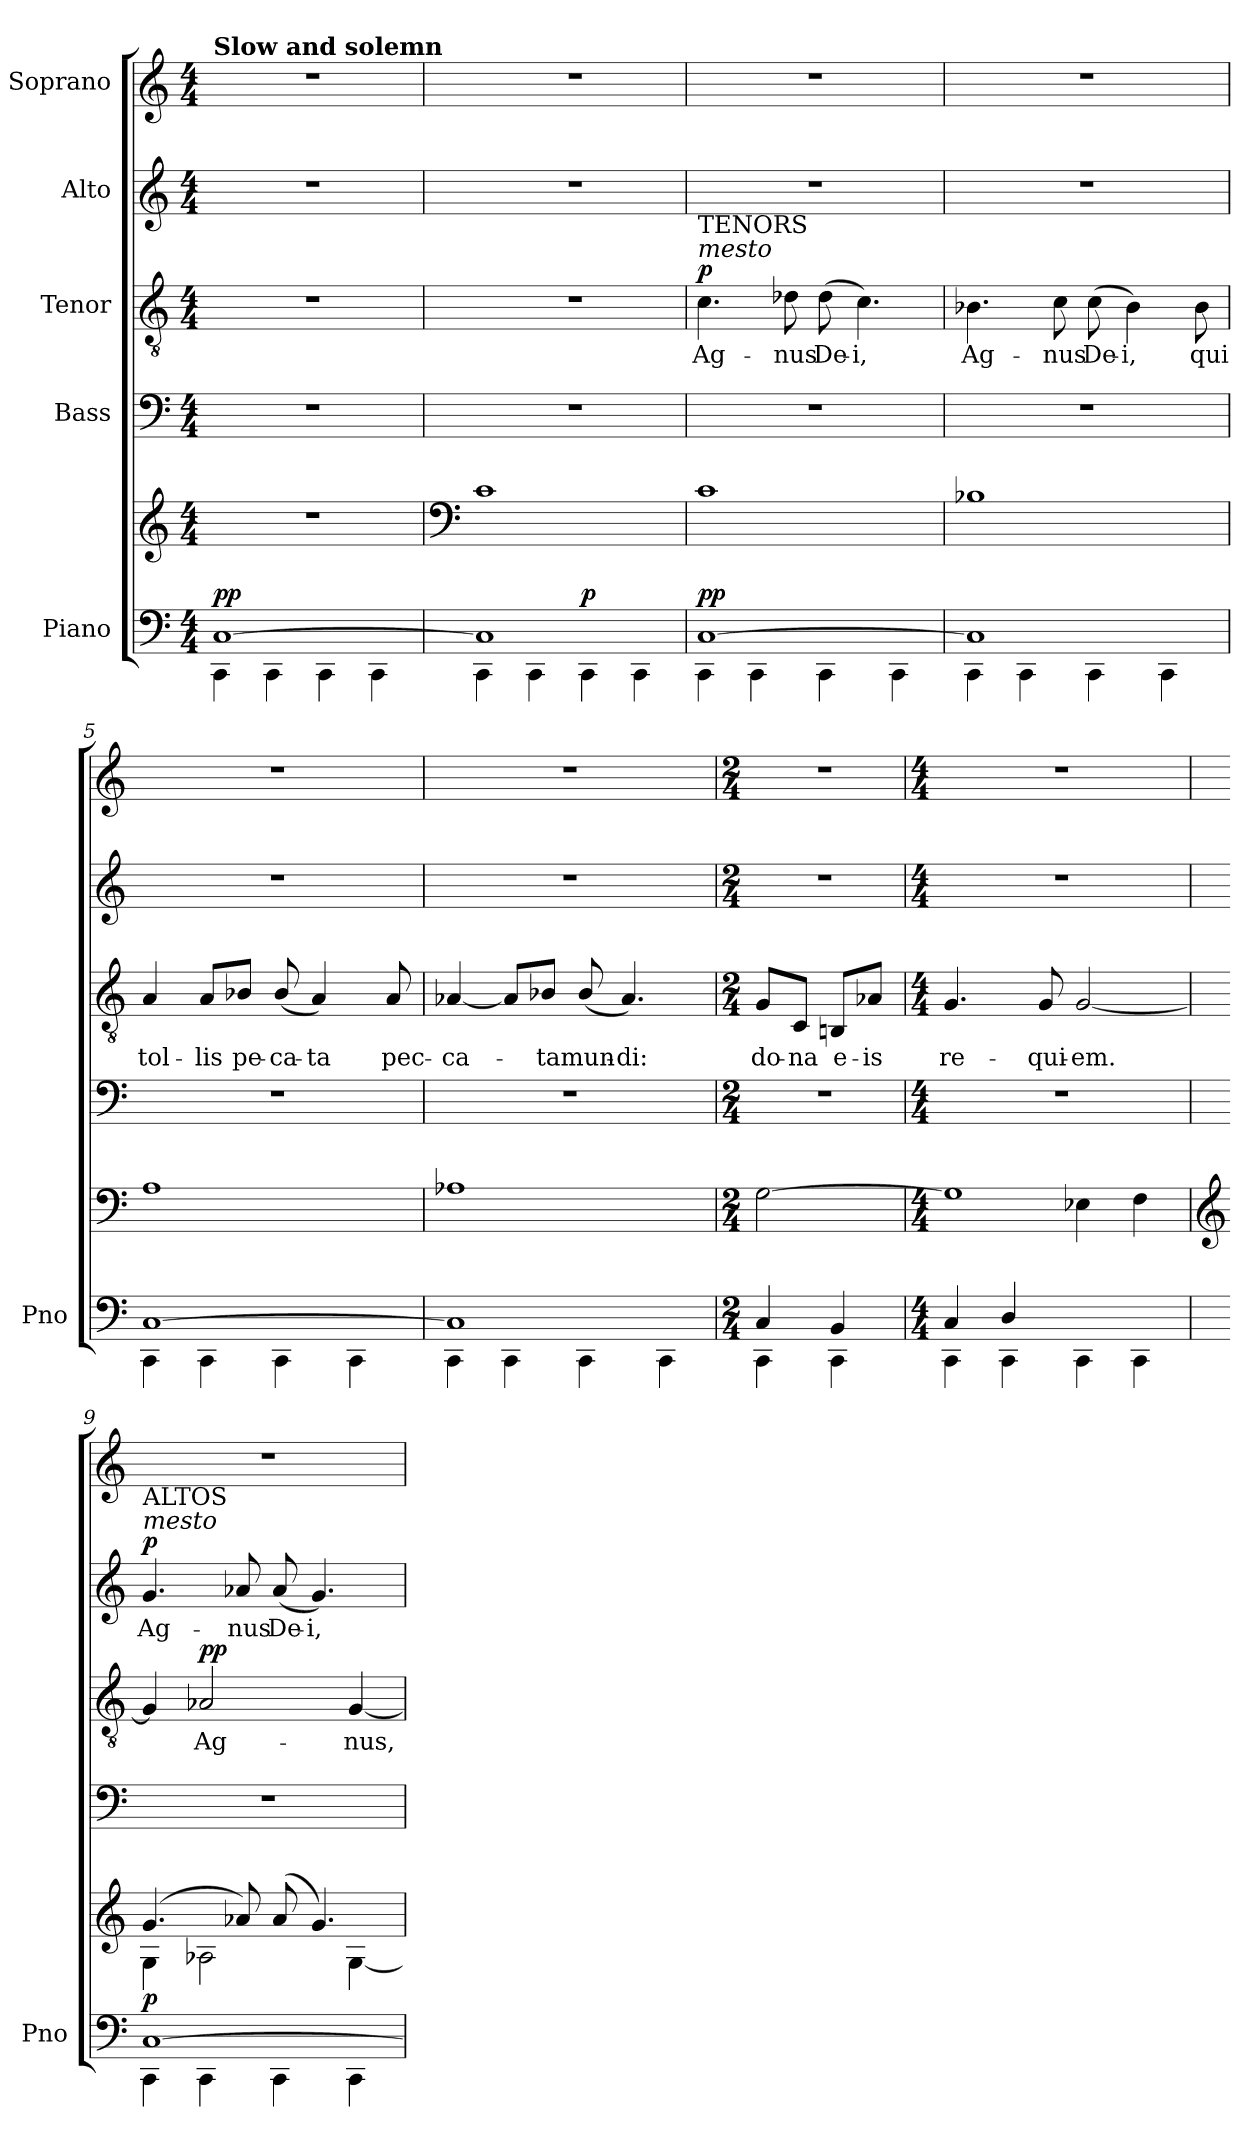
**kern	**kern	**dynam	**kern	**kern	**text	**dynam	**kern	**text	**dynam	**kern
*part5	*part5	*part5	*part4	*part3	*part3	*part3	*part2	*part2	*part2	*part1
*staff6	*staff5	*staff5/6	*staff4	*staff3	*staff3	*staff3	*staff2	*staff2	*staff2	*staff1
*I"Piano	*	*	*I"Bass	*I"Tenor	*	*	*I"Alto	*	*	*I"Soprano
*I'Pno	*	*	*	*	*	*	*	*	*	*
*clefF4	*clefG2	*	*clefF4	*clefGv2	*	*	*clefG2	*	*	*clefG2
*k[]	*k[]	*	*k[]	*k[]	*	*	*k[]	*	*	*k[]
*M4/4	*M4/4	*	*M4/4	*M4/4	*	*	*M4/4	*	*	*M4/4
*MM60	*MM60	*	*MM60	*MM60	*	*	*MM60	*	*	*MM60
=1	=1	=1	=1	=1	=1	=1	=1	=1	=1	=1
*^	*	*	*	*	*	*	*	*	*	*
!	!	!	!	!	!	!	!	!	!	!	!LO:TX:a:B:t=Slow and solemn
!	!	!	!LO:DY:a=2	!	!	!	!	!	!	!	!
[1C	4CC\	1r	pp	1r	1r	.	.	1r	.	.	1r
.	4CC\	.	.	.	.	.	.	.	.	.	.
.	4CC\	.	.	.	.	.	.	.	.	.	.
.	4CC\	.	.	.	.	.	.	.	.	.	.
=2	=2	=2	=2	=2	=2	=2	=2	=2	=2	=2	=2
*	*	*clefF4	*	*	*	*	*	*	*	*	*
1C]	4CC\	1c	.	1r	1r	.	.	1r	.	.	1r
.	4CC\	.	.	.	.	.	.	.	.	.	.
!	!	!	!LO:DY:a=2	!	!	!	!	!	!	!	!
.	4CC\	.	p	.	.	.	.	.	.	.	.
.	4CC\	.	.	.	.	.	.	.	.	.	.
=3	=3	=3	=3	=3	=3	=3	=3	=3	=3	=3	=3
!	!	!	!	!	!LO:TX:a:i:t=mesto	!	!	!	!	!	!
!	!	!	!	!	!LO:TX:a:t=TENORS	!	!	!	!	!	!
!	!	!	!LO:DY:a=2	!	!	!LO:LY:b	!LO:DY:a	!	!	!	!
[1C	4CC\	1c	pp	1r	4.c\	Ag-	p	1r	.	.	1r
.	4CC\	.	.	.	.	.	.	.	.	.	.
!	!	!	!	!	!	!LO:LY:b	!	!	!	!	!
.	.	.	.	.	8d-X\	-nus	.	.	.	.	.
!	!	!	!	!	!	!LO:LY:b	!	!	!	!	!
.	4CC\	.	.	.	(>8d-\	De-	.	.	.	.	.
!	!	!	!	!	!	!LO:LY:b	!	!	!	!	!
.	.	.	.	.	4.c\)	-i,	.	.	.	.	.
.	4CC\	.	.	.	.	.	.	.	.	.	.
=4	=4	=4	=4	=4	=4	=4	=4	=4	=4	=4	=4
!	!	!	!	!	!	!LO:LY:b	!	!	!	!	!
1C]	4CC\	1B-X	.	1r	4.B-X\	Ag-	.	1r	.	.	1r
.	4CC\	.	.	.	.	.	.	.	.	.	.
!	!	!	!	!	!	!LO:LY:b	!	!	!	!	!
.	.	.	.	.	8c\	-nus	.	.	.	.	.
!	!	!	!	!	!	!LO:LY:b	!	!	!	!	!
.	4CC\	.	.	.	(>8c\	De-	.	.	.	.	.
!	!	!	!	!	!	!LO:LY:b	!	!	!	!	!
.	.	.	.	.	4B-\)	-i,	.	.	.	.	.
.	4CC\	.	.	.	.	.	.	.	.	.	.
!	!	!	!	!	!	!LO:LY:b	!	!	!	!	!
.	.	.	.	.	8B-\	qui	.	.	.	.	.
!!LO:LB:g=z
=5	=5	=5	=5	=5	=5	=5	=5	=5	=5	=5	=5
!	!	!	!	!	!	!LO:LY:b	!	!	!	!	!
[1C	4CC\	1A	.	1r	4A/	tol-	.	1r	.	.	1r
!	!	!	!	!	!	!LO:LY:b	!	!	!	!	!
.	4CC\	.	.	.	8A/L	-lis	.	.	.	.	.
!	!	!	!	!	!	!LO:LY:b	!	!	!	!	!
.	.	.	.	.	8B-X/J	pe-	.	.	.	.	.
!	!	!	!	!	!	!LO:LY:b	!	!	!	!	!
.	4CC\	.	.	.	(<8B-/	-ca-	.	.	.	.	.
!	!	!	!	!	!	!LO:LY:b	!	!	!	!	!
.	.	.	.	.	4A/)	-ta	.	.	.	.	.
.	4CC\	.	.	.	.	.	.	.	.	.	.
!	!	!	!	!	!	!LO:LY:b	!	!	!	!	!
.	.	.	.	.	8A/	pec-	.	.	.	.	.
=6	=6	=6	=6	=6	=6	=6	=6	=6	=6	=6	=6
!	!	!	!	!	!	!LO:LY:b	!	!	!	!	!
1C]	4CC\	1A-X	.	1r	[4A-X/	-ca-	.	1r	.	.	1r
.	4CC\	.	.	.	8A-/L]	.	.	.	.	.	.
!	!	!	!	!	!	!LO:LY:b	!	!	!	!	!
.	.	.	.	.	8B-X/J	-ta	.	.	.	.	.
!	!	!	!	!	!	!LO:LY:b	!	!	!	!	!
.	4CC\	.	.	.	(<8B-/	mun-	.	.	.	.	.
!	!	!	!	!	!	!LO:LY:b	!	!	!	!	!
.	.	.	.	.	4.A-/)	-di:	.	.	.	.	.
.	4CC\	.	.	.	.	.	.	.	.	.	.
=7	=7	=7	=7	=7	=7	=7	=7	=7	=7	=7	=7
*M2/4	*	*M2/4	*	*M2/4	*M2/4	*	*	*M2/4	*	*	*M2/4
!	!	!	!	!	!	!LO:LY:b	!	!	!	!	!
4C/	4CC\	[2G\	.	2r	8G/L	do-	.	2r	.	.	2r
!	!	!	!	!	!	!LO:LY:b	!	!	!	!	!
.	.	.	.	.	8C/J	-na	.	.	.	.	.
!	!	!	!	!	!	!LO:LY:b	!	!	!	!	!
4BB/	4CC\	.	.	.	8BBni/L	e-	.	.	.	.	.
!	!	!	!	!	!	!LO:LY:b	!	!	!	!	!
.	.	.	.	.	8A-X/J	-is	.	.	.	.	.
=8	=8	=8	=8	=8	=8	=8	=8	=8	=8	=8	=8
*M4/4	*	*M4/4	*	*M4/4	*M4/4	*	*	*M4/4	*	*	*M4/4
*	*	*^	*	*	*	*	*	*	*	*	*
!	!	!	!	!	!	!	!LO:LY:b	!	!	!	!	!
(>4C/	4CC\	1G]	2ryy	.	1r	4.G/	re-	.	1r	.	.	1r
4D/	4CC\	.	.	.	.	.	.	.	.	.	.	.
!	!	!	!	!	!	!	!LO:LY:b	!	!	!	!	!
.	.	.	.	.	.	8G/	-qui-	.	.	.	.	.
!	!	!	!	!	!	!	!LO:LY:b	!	!	!	!	!
2ryy	4CC\	.	4E-X\	.	.	[2G/	-em.	.	.	.	.	.
.	4CC\	.	4F\)	.	.	.	.	.	.	.	.	.
!!LO:LB:g=z
=9	=9	=9	=9	=9	=9	=9	=9	=9	=9	=9	=9	=9
*	*	*clefG2	*	*	*	*	*	*	*	*	*	*
!	!	!	!	!	!	!	!	!	!LO:TX:a:i:t=mesto	!	!	!
!	!	!	!	!	!	!	!	!	!LO:TX:a:t=ALTOS	!	!	!
!	!	!	!	!LO:DY:a=2	!	!	!	!	!	!LO:LY:b	!LO:DY:a	!
[1C	4CC\	(>4.g/	4G\	p	1r	4G/]	.	.	4.g/	Ag-	p	1r
!	!	!	!	!	!	!	!LO:LY:b	!LO:DY:a	!	!	!	!
.	4CC\	.	2A-X\	.	.	2A-X/	Ag-	pp	.	.	.	.
!	!	!	!	!	!	!	!	!	!	!LO:LY:b	!	!
.	.	8a-X/)	.	.	.	.	.	.	8a-X/	-nus	.	.
!	!	!	!	!	!	!	!	!	!	!LO:LY:b	!	!
.	4CC\	(>8a-/	.	.	.	.	.	.	(<8a-/	De-	.	.
!	!	!	!	!	!	!	!	!	!	!LO:LY:b	!	!
.	.	4.g/)	.	.	.	.	.	.	4.g/)	-i,	.	.
!	!	!	!	!	!	!	!LO:LY:b	!	!	!	!	!
.	4CC\	.	[4G\	.	.	[4G/	-nus,	.	.	.	.	.
*v	*v	*	*	*	*	*	*	*	*	*	*	*
*	*v	*v	*	*	*	*	*	*	*	*	*
=	=	=	=	=	=	=	=	=	=	=
*-	*-	*-	*-	*-	*-	*-	*-	*-	*-	*-
